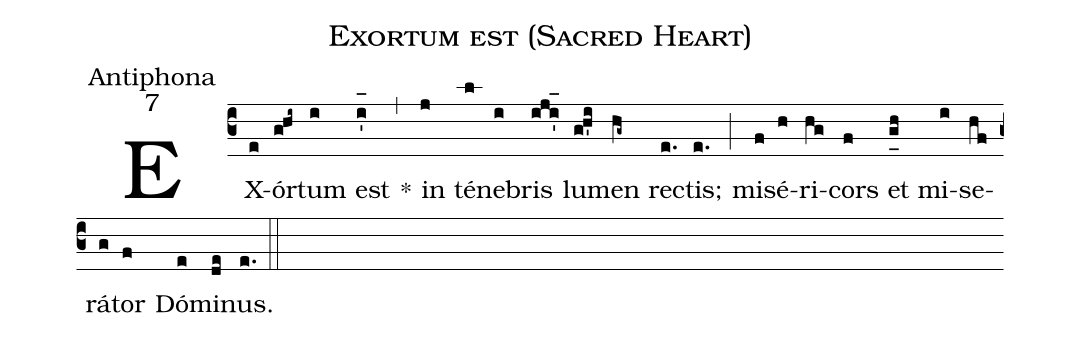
name:Exortum est (Sacred Heart);
office-part:Antiphona;
mode:7;
%%
(c3) EX(e)ór(ghi~)tum(i) est(i'_[oh:h]) *(,) in(j) té(l)ne(i)bris(iji'_1[oh:h]) lu(gh'i)men(hg~) re(e.)ctis;(e.) (;) mi(f)sé(h)ri(hg)cors(f) et(g_[uh:l]h) mi(i)se(hf)rá(g)tor(f) Dó(e)mi(de)nus.(e.) (::)

%<eu>E(i) u(i) o(j) u(i) a(h) e.</eu>(gf..) (::)
